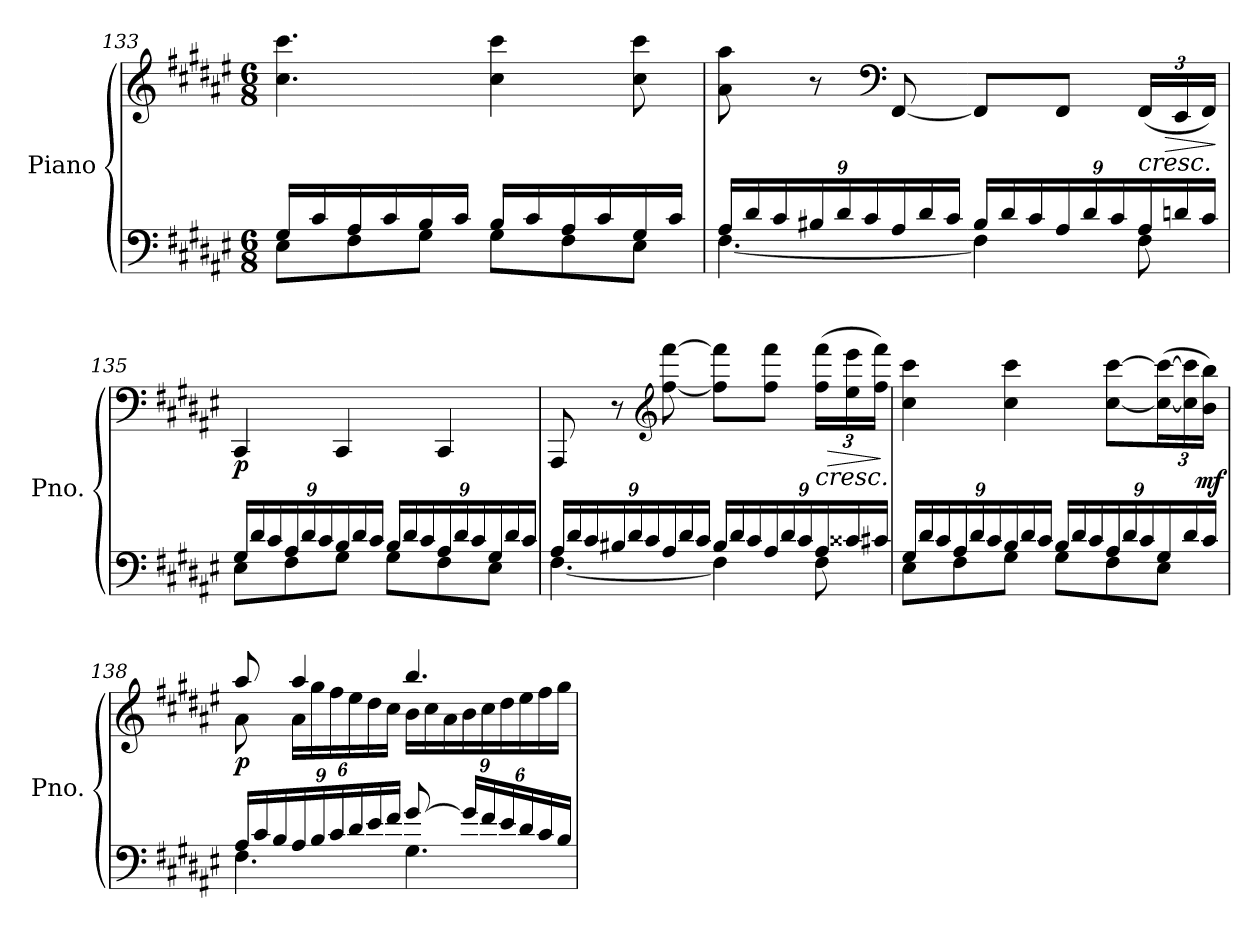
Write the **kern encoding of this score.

**kern	**kern	**dynam
*part1	*part1	*part1
*staff2	*staff1	*staff1/2
*I"Piano	*	*
*I'Pno.	*	*
*clefF4	*clefG2	*
*k[f#c#g#d#a#e#]	*k[f#c#g#d#a#e#]	*
*M6/8	*M6/8	*
=133	=133	=133
*^	*	*
16G#/LL	8E#\L	4.cc#\ 4.ccc#\	.
16c#/	.	.	.
16A#/	8F#\	.	.
16c#/	.	.	.
16B/	8G#\J	.	.
16c#/JJ	.	.	.
16B/LL	8G#\L	4cc#\ 4ccc#\	.
16c#/	.	.	.
16A#/	8F#\	.	.
16c#/	.	.	.
16G#/	8E#\J	8cc#\ 8ccc#\	.
16c#/JJ	.	.	.
!!LO:LB:g=z
=134	=134	=134	=134
*Xbrackettup	*	*	*
24A#/LL	[4.F#\	8a#\ 8aa#\	.
24d#/	.	.	.
24c#/	.	.	.
24B#X/	.	8r	.
24d#/	.	.	.
24c#/	.	.	.
*	*	*clefF4	*
24A#/	.	[8FF#/	.
24d#/	.	.	.
24c#/JJ	.	.	.
24B#/LL	4F#\]	8FF#/L]	.
24d#/	.	.	.
24c#/	.	.	.
24A#/	.	8FF#/J	.
24d#/	.	.	.
24c#/	.	.	.
*	*	*Xbrackettup	*
!	!	!	!LO:HP:b
24A#/	8F#\	(>24FF#/LL	<
!	!	!	!LO:HP:b
24dn/	.	24EE#/	>
24c#/JJ	.	24FF#/JJ)	.
*v	*v	*	*
.	.	]
=135	=135	=135
*^	*	*
!	!	!	!LO:DY:b
24G#/LL	8E#\L	4CC#/	p
24d#/	.	.	.
24c#/	.	.	.
24A#/	8F#\	.	.
24d#/	.	.	.
24c#/	.	.	.
24B/	8G#\J	4CC#/	.
24d#/	.	.	.
24c#/JJ	.	.	.
24B/LL	8G#\L	.	.
24d#/	.	.	.
24c#/	.	.	.
24A#/	8F#\	4CC#/	.
24d#/	.	.	.
24c#/	.	.	.
24G#/	8E#\J	.	.
24d#/	.	.	.
24c#/JJ	.	.	.
!!LO:LB:g=z
=136	=136	=136	=136
24A#/LL	[4.F#\	8AAA#/	.
24d#/	.	.	.
24c#/	.	.	.
24B#X/	.	8r	.
24d#/	.	.	.
24c#/	.	.	.
*	*	*clefG2	*
24A#/	.	[8ff#\ [8fff#\	.
24d#/	.	.	.
24c#/JJ	.	.	.
24B#/LL	4F#\]	8ff#\] 8fff#\]L	.
24d#/	.	.	.
24c#/	.	.	.
24A#/	.	8ff#\ 8fff#\J	.
24d#/	.	.	.
24c#/	.	.	.
!	!	!	!LO:HP:b
24A#/	8F#\	(>24ff#\ 24fff#\LL	<
!	!	!	!LO:HP:b
24c##X/	.	24ee#\ 24eee#\	>
24c#X/JJ	.	24ff#\ 24fff#\JJ)	[
*v	*v	*	*
.	.	]
=137	=137	=137
*^	*	*
24G#/LL	8E#\L	4cc#\ 4ccc#\	.
24d#/	.	.	.
24c#/	.	.	.
24A#/	8F#\	.	.
24d#/	.	.	.
24c#/	.	.	.
24B/	8G#\J	4cc#\ 4ccc#\	.
24d#/	.	.	.
24c#/JJ	.	.	.
24B/LL	8G#\L	.	.
24d#/	.	.	.
24c#/	.	.	.
24A#/	8F#\	[8cc#\ [8ccc#\L	.
24d#/	.	.	.
24c#/	.	.	.
24G#/	8E#\J	(>24cc#\_ 24ccc#\_L	.
24d#/	.	24cc#\] 24ccc#\]	.
!	!	!	!LO:DY:b
24c#/JJ	.	24b\ 24bb\JJ)	mf
*v	*v	*	*
.	.	[
!!LO:LB:g=z
=138	=138	=138
*^	*^	*
!	!	!	!	!LO:DY:b
24A#/LL	4.F#\	8aa#/	8a#\	p
24c#/	.	.	.	.
24B/	.	.	.	.
24A#/	.	4aa#/	24a#\LL	.
24B/	.	.	24gg#\	.
24c#/	.	.	24ff#\	.
24d#/	.	.	24ee#\	.
24e#/	.	.	24dd#\	.
24f#/JJ	.	.	24cc#\JJ	.
[8g#/	4.G#\	4.bb/	24b\LL	.
.	.	.	24cc#\	.
.	.	.	24a#\	.
24g#/LL]	.	.	24b\	.
24f#/	.	.	24cc#\	.
24e#/	.	.	24dd#\	.
24d#/	.	.	24ee#\	.
24c#/	.	.	24ff#\	.
24B/JJ	.	.	24gg#\JJ	.
*v	*v	*	*	*
*	*v	*v	*
=	=	=
*-	*-	*-
